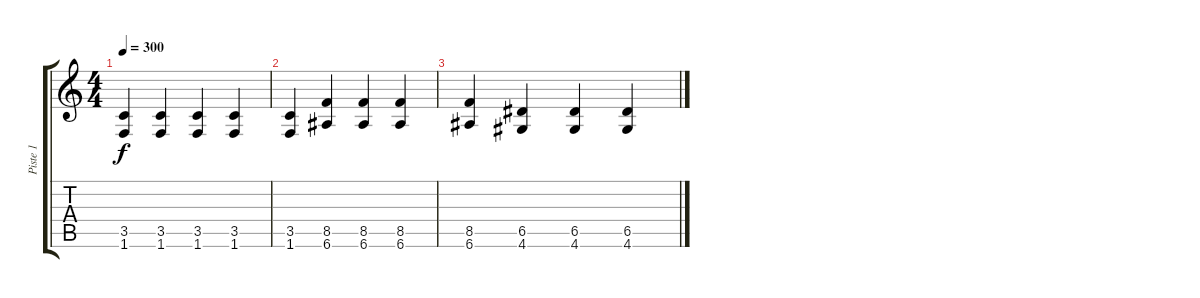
\track ("Piste 1" "Piste 1") {instrument electricguitarclean}
\staff {score tabs}
\tuning (E4 B3 G3 D3 A2 E2) {hide}
\ts (4 4)
\tempo 300
\clef g2
\ks c
(3.5 1.6).4{dy f} (3.5 1.6).4 (3.5 1.6).4 (3.5 1.6).4 |
(3.5 1.6).4 (8.5 6.6).4 (8.5 6.6).4 (8.5 6.6).4 |
(8.5 6.6).4 (6.5 4.6).4 (6.5 4.6).4 (6.5 4.6).4
